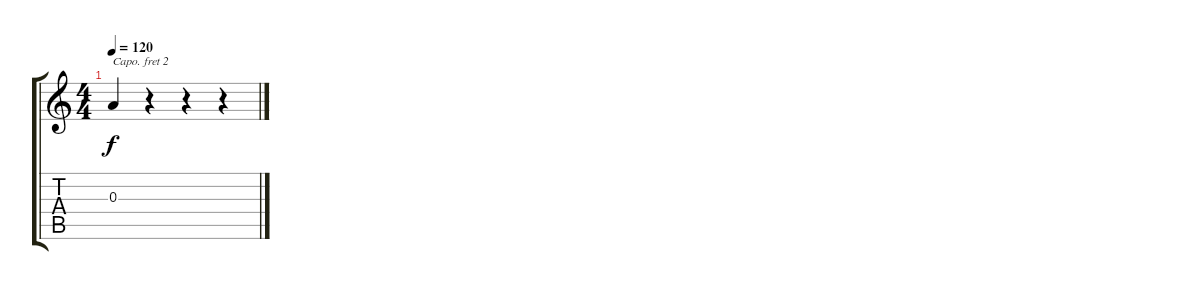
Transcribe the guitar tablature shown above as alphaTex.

\track "" {instrument acousticguitarnylon}
\staff {score tabs}
\capo 2
\tuning (E4 B3 G3 D3 A2 E2) {hide}
\ts (4 4)
\tempo 120
\clef g2
\ks c
0.3.4{dy f} r.4 r.4 r.4
